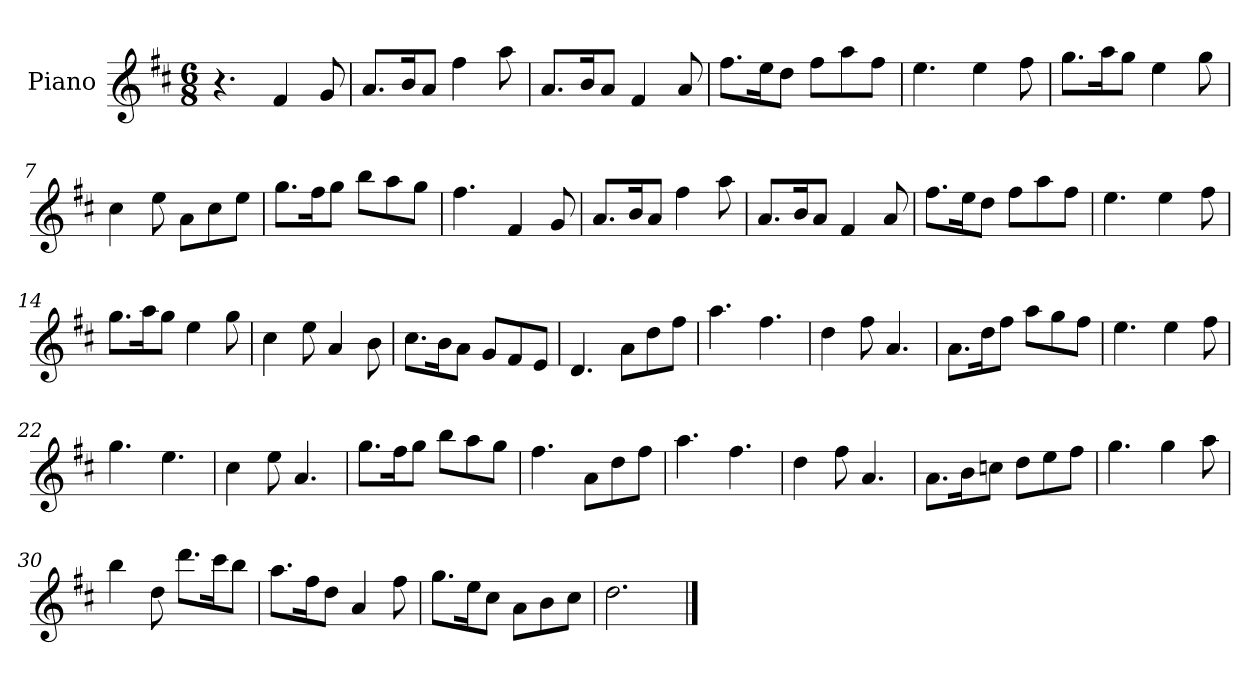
**kern
*part1
*staff1
*I"Piano
*I'Pno
*clefG2
*k[f#c#]
*M6/8
=1
4.r
4f#/
8g/
=2
8.a/L
16b/K
8a/J
4ff#\
8aa\
=3
8.a/L
16b/K
8a/J
4f#/
8a/
=4
8.ff#\L
16ee\K
8dd\J
8ff#\L
8aa\
8ff#\J
=5
4.ee\
4ee\
8ff#\
=6
8.gg\L
16aa\K
8gg\J
4ee\
8gg\
=7
4cc#\
8ee\
8a\L
8cc#\
8ee\J
=8
8.gg\L
16ff#\K
8gg\J
8bb\L
8aa\
8gg\J
=9
4.ff#\
4f#/
8g/
=10
8.a/L
16b/K
8a/J
4ff#\
8aa\
=11
8.a/L
16b/K
8a/J
4f#/
8a/
=12
8.ff#\L
16ee\K
8dd\J
8ff#\L
8aa\
8ff#\J
=13
4.ee\
4ee\
8ff#\
=14
8.gg\L
16aa\K
8gg\J
4ee\
8gg\
=15
4cc#\
8ee\
4a/
8b\
=16
8.cc#\L
16b\K
8a\J
8g/L
8f#/
8e/J
=17
4.d/
8a\L
8dd\
8ff#\J
=18
4.aa\
4.ff#\
=19
4dd\
8ff#\
4.a/
=20
8.a\L
16dd\K
8ff#\J
8aa\L
8gg\
8ff#\J
=21
4.ee\
4ee\
8ff#\
=22
4.gg\
4.ee\
=23
4cc#\
8ee\
4.a/
=24
8.gg\L
16ff#\K
8gg\J
8bb\L
8aa\
8gg\J
=25
4.ff#\
8a\L
8dd\
8ff#\J
=26
4.aa\
4.ff#\
=27
4dd\
8ff#\
4.a/
=28
8.a\L
16b\K
8ccn\J
8dd\L
8ee\
8ff#\J
=29
4.gg\
4gg\
8aa\
=30
4bb\
8dd\
8.ddd\L
16ccc#\K
8bb\J
=31
8.aa\L
16ff#\K
8dd\J
4a/
8ff#\
=32
8.gg\L
16ee\K
8cc#\J
8a\L
8b\
8cc#\J
=33
2.dd\
==
*-
